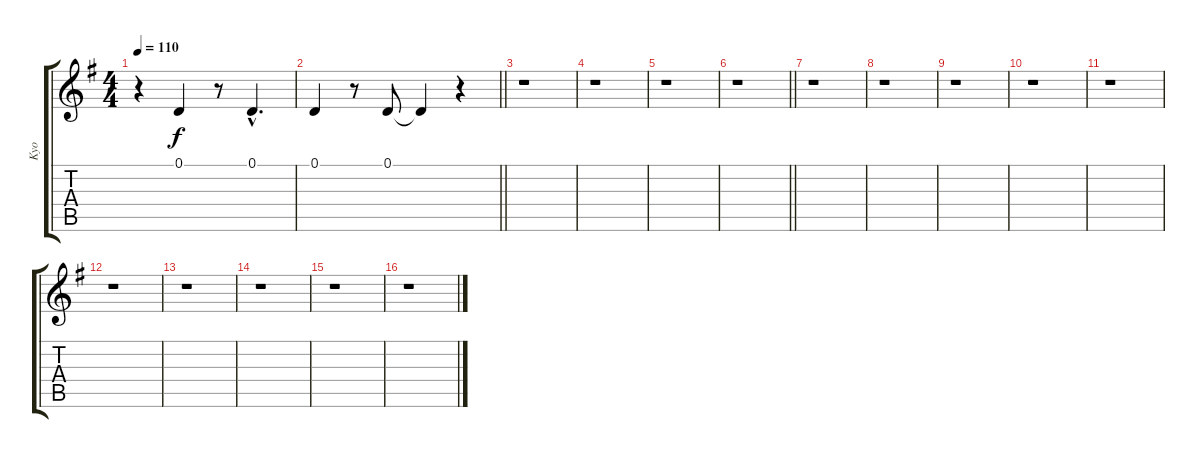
\track ("Kyo" "Kyo") {instrument clarinet}
\staff {score tabs}
\tuning (D4 A3 F3 C3 G2 D2) {hide}
\ts (4 4)
\tempo 110
\clef g2
\ks g
r.4{dy f} 0.1.4 r.8 0.1{hac}.4{d} |
\barLineRight lightlight
0.1.4 r.8 0.1.8 0.1{t}.4 r.4 |
r.1 |
r.1 |
r.1 |
\barLineRight lightlight
r.1 |
r.1 |
r.1 |
r.1 |
r.1 |
r.1 |
r.1 |
r.1 |
r.1 |
r.1 |
r.1
